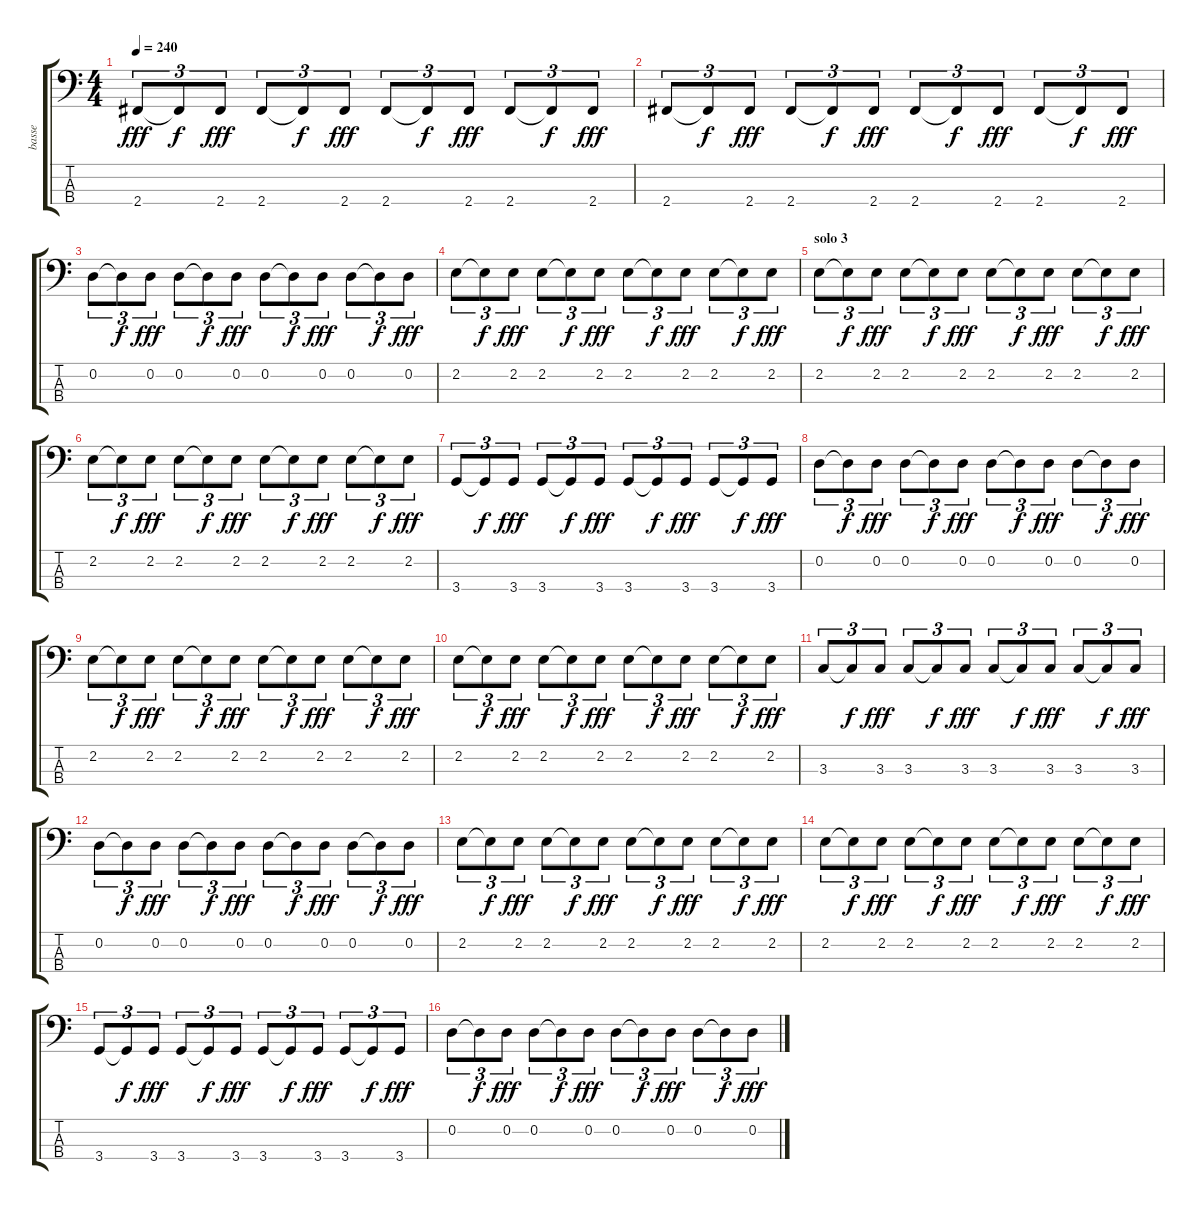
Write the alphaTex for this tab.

\track ("basse" "basse") {instrument electricbassfinger}
\staff {score tabs}
\tuning (G2 D2 A1 E1) {hide}
\ts (4 4)
\tempo 240
\clef f4
\ks c
2.4.8{tu (3 2) dy fff} 2.4{t}.8{tu (3 2) dy f} 2.4.8{tu (3 2) dy fff} 2.4.8{tu (3 2)} 2.4{t}.8{tu (3 2) dy f} 2.4.8{tu (3 2) dy fff} 2.4.8{tu (3 2)} 2.4{t}.8{tu (3 2) dy f} 2.4.8{tu (3 2) dy fff} 2.4.8{tu (3 2)} 2.4{t}.8{tu (3 2) dy f} 2.4.8{tu (3 2) dy fff} |
2.4.8{tu (3 2)} 2.4{t}.8{tu (3 2) dy f} 2.4.8{tu (3 2) dy fff} 2.4.8{tu (3 2)} 2.4{t}.8{tu (3 2) dy f} 2.4.8{tu (3 2) dy fff} 2.4.8{tu (3 2)} 2.4{t}.8{tu (3 2) dy f} 2.4.8{tu (3 2) dy fff} 2.4.8{tu (3 2)} 2.4{t}.8{tu (3 2) dy f} 2.4.8{tu (3 2) dy fff} |
0.2.8{tu (3 2)} 0.2{t}.8{tu (3 2) dy f} 0.2.8{tu (3 2) dy fff} 0.2.8{tu (3 2)} 0.2{t}.8{tu (3 2) dy f} 0.2.8{tu (3 2) dy fff} 0.2.8{tu (3 2)} 0.2{t}.8{tu (3 2) dy f} 0.2.8{tu (3 2) dy fff} 0.2.8{tu (3 2)} 0.2{t}.8{tu (3 2) dy f} 0.2.8{tu (3 2) dy fff} |
2.2.8{tu (3 2)} 2.2{t}.8{tu (3 2) dy f} 2.2.8{tu (3 2) dy fff} 2.2.8{tu (3 2)} 2.2{t}.8{tu (3 2) dy f} 2.2.8{tu (3 2) dy fff} 2.2.8{tu (3 2)} 2.2{t}.8{tu (3 2) dy f} 2.2.8{tu (3 2) dy fff} 2.2.8{tu (3 2)} 2.2{t}.8{tu (3 2) dy f} 2.2.8{tu (3 2) dy fff} |
\section ("" "solo 3")
2.2.8{tu (3 2)} 2.2{t}.8{tu (3 2) dy f} 2.2.8{tu (3 2) dy fff} 2.2.8{tu (3 2)} 2.2{t}.8{tu (3 2) dy f} 2.2.8{tu (3 2) dy fff} 2.2.8{tu (3 2)} 2.2{t}.8{tu (3 2) dy f} 2.2.8{tu (3 2) dy fff} 2.2.8{tu (3 2)} 2.2{t}.8{tu (3 2) dy f} 2.2.8{tu (3 2) dy fff} |
2.2.8{tu (3 2)} 2.2{t}.8{tu (3 2) dy f} 2.2.8{tu (3 2) dy fff} 2.2.8{tu (3 2)} 2.2{t}.8{tu (3 2) dy f} 2.2.8{tu (3 2) dy fff} 2.2.8{tu (3 2)} 2.2{t}.8{tu (3 2) dy f} 2.2.8{tu (3 2) dy fff} 2.2.8{tu (3 2)} 2.2{t}.8{tu (3 2) dy f} 2.2.8{tu (3 2) dy fff} |
3.4.8{tu (3 2)} 3.4{t}.8{tu (3 2) dy f} 3.4.8{tu (3 2) dy fff} 3.4.8{tu (3 2)} 3.4{t}.8{tu (3 2) dy f} 3.4.8{tu (3 2) dy fff} 3.4.8{tu (3 2)} 3.4{t}.8{tu (3 2) dy f} 3.4.8{tu (3 2) dy fff} 3.4.8{tu (3 2)} 3.4{t}.8{tu (3 2) dy f} 3.4.8{tu (3 2) dy fff} |
0.2.8{tu (3 2)} 0.2{t}.8{tu (3 2) dy f} 0.2.8{tu (3 2) dy fff} 0.2.8{tu (3 2)} 0.2{t}.8{tu (3 2) dy f} 0.2.8{tu (3 2) dy fff} 0.2.8{tu (3 2)} 0.2{t}.8{tu (3 2) dy f} 0.2.8{tu (3 2) dy fff} 0.2.8{tu (3 2)} 0.2{t}.8{tu (3 2) dy f} 0.2.8{tu (3 2) dy fff} |
2.2.8{tu (3 2)} 2.2{t}.8{tu (3 2) dy f} 2.2.8{tu (3 2) dy fff} 2.2.8{tu (3 2)} 2.2{t}.8{tu (3 2) dy f} 2.2.8{tu (3 2) dy fff} 2.2.8{tu (3 2)} 2.2{t}.8{tu (3 2) dy f} 2.2.8{tu (3 2) dy fff} 2.2.8{tu (3 2)} 2.2{t}.8{tu (3 2) dy f} 2.2.8{tu (3 2) dy fff} |
2.2.8{tu (3 2)} 2.2{t}.8{tu (3 2) dy f} 2.2.8{tu (3 2) dy fff} 2.2.8{tu (3 2)} 2.2{t}.8{tu (3 2) dy f} 2.2.8{tu (3 2) dy fff} 2.2.8{tu (3 2)} 2.2{t}.8{tu (3 2) dy f} 2.2.8{tu (3 2) dy fff} 2.2.8{tu (3 2)} 2.2{t}.8{tu (3 2) dy f} 2.2.8{tu (3 2) dy fff} |
3.3.8{tu (3 2)} 3.3{t}.8{tu (3 2) dy f} 3.3.8{tu (3 2) dy fff} 3.3.8{tu (3 2)} 3.3{t}.8{tu (3 2) dy f} 3.3.8{tu (3 2) dy fff} 3.3.8{tu (3 2)} 3.3{t}.8{tu (3 2) dy f} 3.3.8{tu (3 2) dy fff} 3.3.8{tu (3 2)} 3.3{t}.8{tu (3 2) dy f} 3.3.8{tu (3 2) dy fff} |
0.2.8{tu (3 2)} 0.2{t}.8{tu (3 2) dy f} 0.2.8{tu (3 2) dy fff} 0.2.8{tu (3 2)} 0.2{t}.8{tu (3 2) dy f} 0.2.8{tu (3 2) dy fff} 0.2.8{tu (3 2)} 0.2{t}.8{tu (3 2) dy f} 0.2.8{tu (3 2) dy fff} 0.2.8{tu (3 2)} 0.2{t}.8{tu (3 2) dy f} 0.2.8{tu (3 2) dy fff} |
2.2.8{tu (3 2)} 2.2{t}.8{tu (3 2) dy f} 2.2.8{tu (3 2) dy fff} 2.2.8{tu (3 2)} 2.2{t}.8{tu (3 2) dy f} 2.2.8{tu (3 2) dy fff} 2.2.8{tu (3 2)} 2.2{t}.8{tu (3 2) dy f} 2.2.8{tu (3 2) dy fff} 2.2.8{tu (3 2)} 2.2{t}.8{tu (3 2) dy f} 2.2.8{tu (3 2) dy fff} |
2.2.8{tu (3 2)} 2.2{t}.8{tu (3 2) dy f} 2.2.8{tu (3 2) dy fff} 2.2.8{tu (3 2)} 2.2{t}.8{tu (3 2) dy f} 2.2.8{tu (3 2) dy fff} 2.2.8{tu (3 2)} 2.2{t}.8{tu (3 2) dy f} 2.2.8{tu (3 2) dy fff} 2.2.8{tu (3 2)} 2.2{t}.8{tu (3 2) dy f} 2.2.8{tu (3 2) dy fff} |
3.4.8{tu (3 2)} 3.4{t}.8{tu (3 2) dy f} 3.4.8{tu (3 2) dy fff} 3.4.8{tu (3 2)} 3.4{t}.8{tu (3 2) dy f} 3.4.8{tu (3 2) dy fff} 3.4.8{tu (3 2)} 3.4{t}.8{tu (3 2) dy f} 3.4.8{tu (3 2) dy fff} 3.4.8{tu (3 2)} 3.4{t}.8{tu (3 2) dy f} 3.4.8{tu (3 2) dy fff} |
0.2.8{tu (3 2)} 0.2{t}.8{tu (3 2) dy f} 0.2.8{tu (3 2) dy fff} 0.2.8{tu (3 2)} 0.2{t}.8{tu (3 2) dy f} 0.2.8{tu (3 2) dy fff} 0.2.8{tu (3 2)} 0.2{t}.8{tu (3 2) dy f} 0.2.8{tu (3 2) dy fff} 0.2.8{tu (3 2)} 0.2{t}.8{tu (3 2) dy f} 0.2.8{tu (3 2) dy fff}
